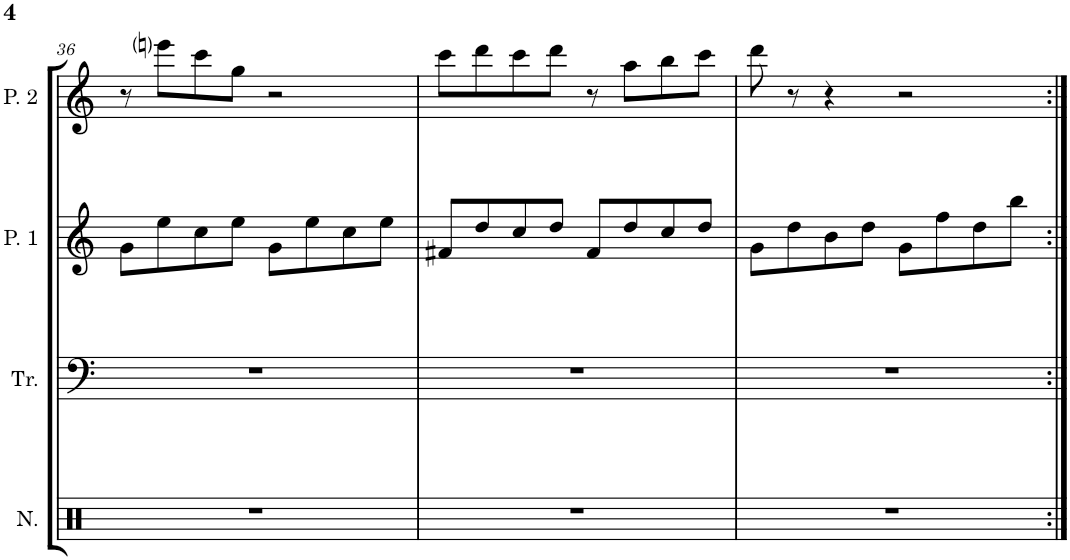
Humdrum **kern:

**kern	**kern	**kern	**kern
*part4	*part3	*part2	*part1
*staff4	*staff3	*staff2	*staff1
*I"Noise	*I"Triangle	*I"Pulse 1	*I"Pulse 2
*I'N.	*I'Tr.	*I'P. 1	*I'P. 2
!!LO:PB:g=z
*clefX	*clefF4	*clefG2	*clefG2
*k[]	*k[]	*k[]	*k[]
*M4/4	*M4/4	*M4/4	*M4/4
*met(c)	*met(c)	*met(c)	*met(c)
=36	=36	=36	=36
1r	1r	8g\L	8r
.	.	8ee\	8eeeni\L
.	.	8cc\	8ccc\
.	.	8ee\J	8gg\J
.	.	8g\L	2r
.	.	8ee\	.
.	.	8cc\	.
.	.	8ee\J	.
=37	=37	=37	=37
1r	1r	8f#X/L	8ccc\L
.	.	8dd/	8ddd\
.	.	8cc/	8ccc\
.	.	8dd/J	8ddd\J
.	.	8f#/L	8r
.	.	8dd/	8aa\L
.	.	8cc/	8bb\
.	.	8dd/J	8ccc\J
=38	=38	=38	=38
1r	1r	8g\L	8ddd\
.	.	8dd\	8r
.	.	8b\	4r
.	.	8dd\J	.
.	.	8g\L	2r
.	.	8ff\	.
.	.	8dd\	.
.	.	8bb\J	.
=:|!	=:|!	=:|!	=:|!
*-	*-	*-	*-
